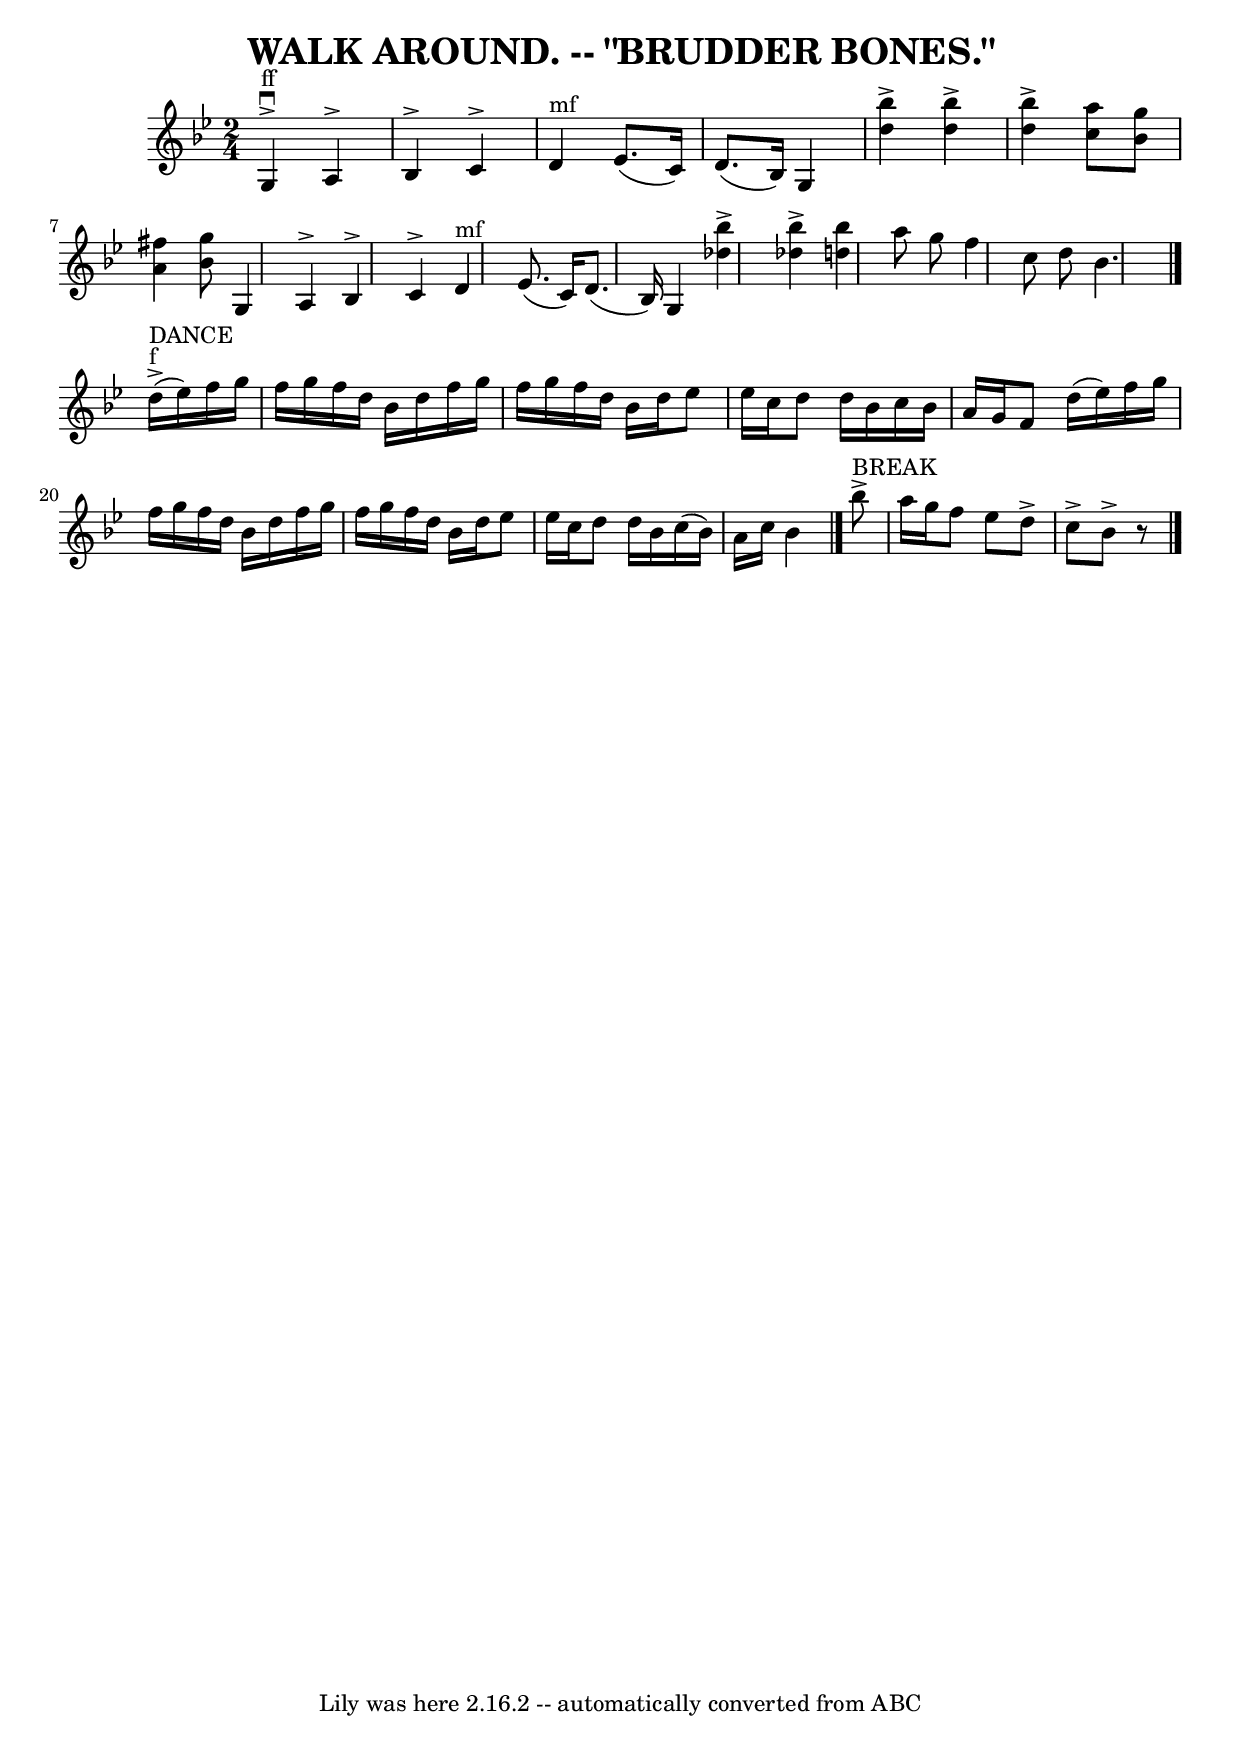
\version "2.16.2"
\include "Mammoth.ily"
\header {
  %% book = "Coles pg 26.4"
  crossRefNumber = "4"
  footnotes = ""
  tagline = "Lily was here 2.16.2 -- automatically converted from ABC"
  title = "WALK AROUND. -- \"BRUDDER BONES.\""

}
voicedefault =  {


  \time 2/4 
  \key bes \major g4^"ff"^\accent^\downbow a4^\accent    |
  bes4^\accent c'4^\accent   |
  d'4^"mf" ees'8. (
  c'16)   |
  d'8. (bes16) g4    |
  << bes''4^\accent d''4   >>   << bes''4^\accent d''4   >>   |
  <<   
    bes''4^\accent d''4   >> << a''8 c''8   >> << bes'8 g''8   >>    |
  << a'4 fis''4   >> << bes'8 g''8   >> g4 a4^\accent  |
  bes4^\accent c'4^\accent   |
  d'4^"mf" ees'8. (
  c'16)   |
  d'8. (bes16) g4    |
  << bes''4^\accent des''4   >>   << bes''4^\accent des''4   >>   |
  <<   
    bes''4 d''!4   >> a''8 g''8    |
  f''4 c''8 d''8     |
  bes'4.    \bar "|." d''16^"f"^"DANCE"(^\accent ees''16) |
  f''16 g''16 f''16 g''16 f''16 d''16 bes'16    
  d''16    |
  f''16 g''16 f''16 g''16 f''16 d''16    
  bes'16 d''16    |
  ees''8 ees''16 c''16 d''8 d''16    
  bes'16    |
  c''16 bes'16 a'16 g'16 f'8 d''16 (
  ees''16) |
  f''16 g''16 f''16 g''16 f''16 d''16    
  bes'16 d''16    |
  f''16 g''16 f''16 g''16 f''16    
  d''16 bes'16 d''16    |
  ees''8 ees''16 c''16 d''8    
  d''16 bes'16    |
  c''16 (bes'16) a'16 c''16 bes'4    
  \bar "|." bes''8^"BREAK"^\accent a''16 g''16 f''8 ees''8     |
  d''8^\accent c''8^\accent bes'8^\accent   r8 \bar "|."   

}

\score{
  <<

    \context Staff="default"
    {
      \voicedefault 
      
    }

  >>
  \layout {
    
  }
  \midi {
  }

}
